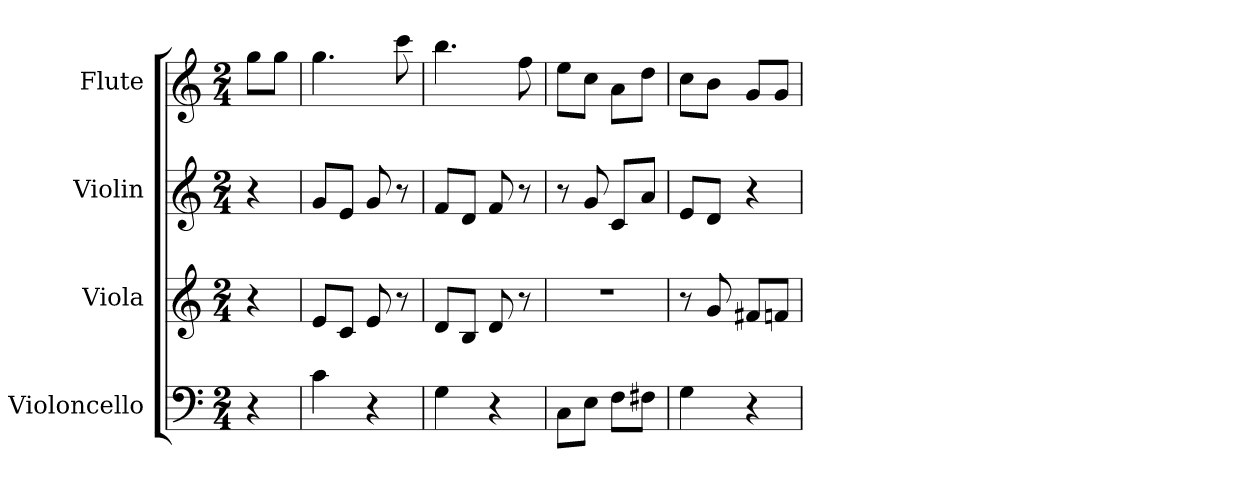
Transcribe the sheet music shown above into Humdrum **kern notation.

**kern	**kern	**kern	**kern
*part4	*part3	*part2	*part1
*staff4	*staff3	*staff2	*staff1
*I"Violoncello	*I"Viola	*I"Violin	*I"Flute
*I'Vc	*I'Vla	*I'Vln	*I'Fl
*k[]	*k[]	*k[]	*k[]
*C:	*C:	*C:	*C:
*M2/4	*M2/4	*M2/4	*M2/4
*MM134	*MM134	*MM134	*MM134
=	=	=	=
4r	4r	4r	8ggL
.	.	.	8ggJ
=1	=1	=1	=1
4c	8eL	8gL	4.gg
.	8cJ	8eJ	.
4r	8e	8g	.
.	8r	8r	8ccc
=2	=2	=2	=2
4G	8dL	8fL	4.bb
.	8BJ	8dJ	.
4r	8d	8f	.
.	8r	8r	8ff
=3	=3	=3	=3
8CL	2r	8r	8eeL
8EJ	.	8g	8ccJ
8FL	.	8cL	8aL
8F#XJ	.	8aJ	8ddJ
=4	=4	=4	=4
4G	8r	8eL	8ccL
.	8g	8dJ	8bJ
4r	8f#XL	4r	8gL
.	8fnJ	.	8gJ
=	=	=	=
*-	*-	*-	*-
